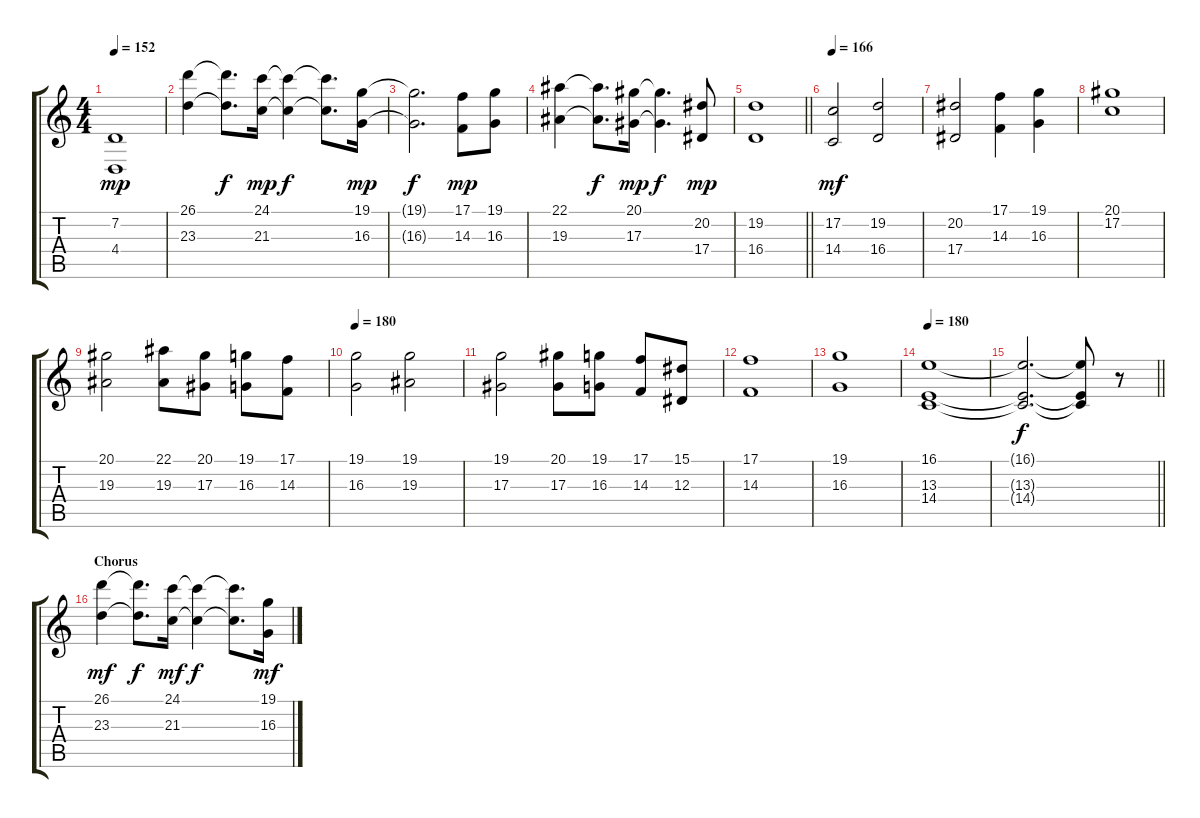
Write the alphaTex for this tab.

\track "" {instrument stringensemble1}
\staff {score tabs}
\tuning (C4 G3 Eb3 Bb2 F2 C2) {hide}
\ts (4 4)
\tempo 152
\clef g2
\ks c
(7.2 4.4).1{dy mp} |
(26.1 23.3).4 (26.1{t} 23.3{t}).8{d dy f} (24.1 21.3).16{dy mp} (24.1{t} 21.3{t}).4{dy f} (24.1{t} 21.3{t}).8{d} (19.1 16.3).16{dy mp} |
(19.1{t} 16.3{t}).2{d dy f} (17.1 14.3).8{dy mp} (19.1 16.3).8 |
(22.1 19.3).4 (22.1{t} 19.3{t}).8{d dy f} (20.1 17.3).16{dy mp} (20.1{t} 17.3{t}).4{d dy f} (20.2 17.4).8{dy mp} |
\barLineRight lightlight
(19.2 16.4).1 |
\section ("" "")
\tempo 166
(17.2 14.4).2{dy mf balance 6} (19.2 16.4).2 |
(20.2 17.4).2 (17.1 14.3).4 (19.1 16.3).4 |
(20.1 17.2).1 |
(20.1 19.3).2 (22.1 19.3).8 (20.1 17.3).8 (19.1 16.3).8 (17.1 14.3).8 |
\tempo 180
(19.1 16.3).2 (19.1 19.3).2 |
(19.1 17.3).2 (20.1 17.3).8 (19.1 16.3).8 (17.1 14.3).8 (15.1 12.3).8 |
(17.1 14.3).1 |
(19.1 16.3).1 |
\tempo 180
(16.1 13.3 14.4).1{volume 13} |
\barLineRight lightlight
(16.1{t} 13.3{t} 14.4{t}).2{d dy f} (16.1{t} 13.3{t} 14.4{t}).8 r.8 |
\section ("" "Chorus")
(26.1 23.3).4{dy mf volume 14 balance 4} (26.1{t} 23.3{t}).8{d dy f} (24.1 21.3).16{dy mf} (24.1{t} 21.3{t}).4{dy f} (24.1{t} 21.3{t}).8{d} (19.1 16.3).16{dy mf}
